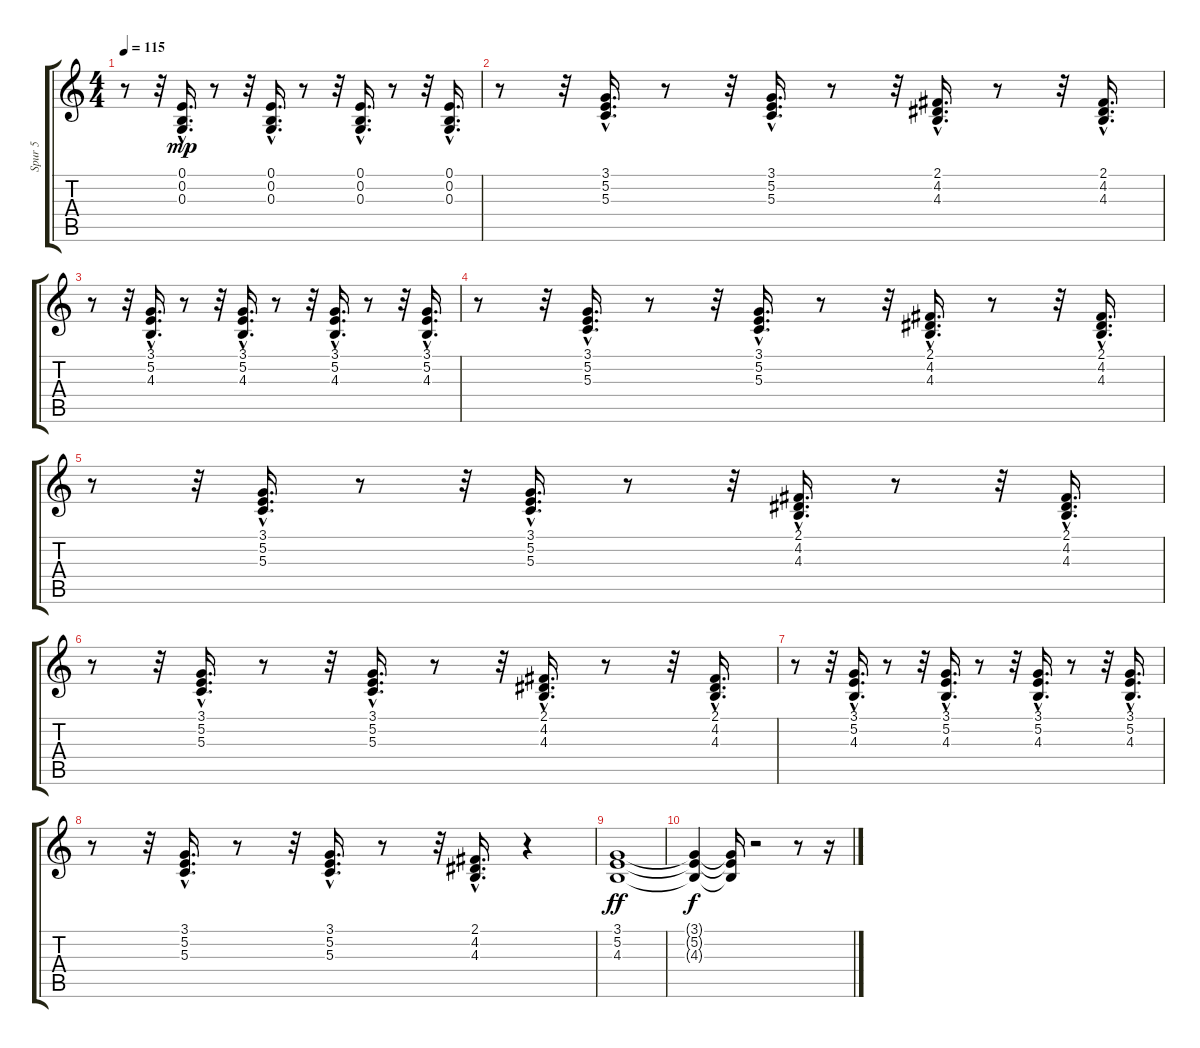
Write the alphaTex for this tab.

\track ("Spur 5" "Spur 5") {instrument harmonica}
\staff {score tabs}
\tuning (E4 B3 G3 D3 A2 E2) {hide}
\ts (4 4)
\tempo 115
\clef g2
\ks c
r.8{dy mp} r.32 (0.1{hac} 0.2{hac} 0.3{hac}).16{d} r.8 r.32 (0.1{hac} 0.2{hac} 0.3{hac}).16{d} r.8 r.32 (0.1{hac} 0.2{hac} 0.3{hac}).16{d} r.8 r.32 (0.1{hac} 0.2{hac} 0.3{hac}).16{d} |
r.8 r.32 (3.1{hac} 5.2{hac} 5.3{hac}).16{d} r.8 r.32 (3.1{hac} 5.2{hac} 5.3{hac}).16{d} r.8 r.32 (2.1{hac} 4.2{hac} 4.3{hac}).16{d} r.8 r.32 (2.1{hac} 4.2{hac} 4.3{hac}).16{d} |
r.8 r.32 (3.1{hac} 5.2{hac} 4.3{hac}).16{d} r.8 r.32 (3.1{hac} 5.2{hac} 4.3{hac}).16{d} r.8 r.32 (3.1{hac} 5.2{hac} 4.3{hac}).16{d} r.8 r.32 (3.1{hac} 5.2{hac} 4.3{hac}).16{d} |
r.8 r.32 (3.1{hac} 5.2{hac} 5.3{hac}).16{d} r.8 r.32 (3.1{hac} 5.2{hac} 5.3{hac}).16{d} r.8 r.32 (2.1{hac} 4.2{hac} 4.3{hac}).16{d} r.8 r.32 (2.1{hac} 4.2{hac} 4.3{hac}).16{d} |
r.8 r.32 (3.1{hac} 5.2{hac} 5.3{hac}).16{d} r.8 r.32 (3.1{hac} 5.2{hac} 5.3{hac}).16{d} r.8 r.32 (2.1{hac} 4.2{hac} 4.3{hac}).16{d} r.8 r.32 (2.1{hac} 4.2{hac} 4.3{hac}).16{d} |
r.8 r.32 (3.1{hac} 5.2{hac} 5.3{hac}).16{d} r.8 r.32 (3.1{hac} 5.2{hac} 5.3{hac}).16{d} r.8 r.32 (2.1{hac} 4.2{hac} 4.3{hac}).16{d} r.8 r.32 (2.1{hac} 4.2{hac} 4.3{hac}).16{d} |
r.8 r.32 (3.1{hac} 5.2{hac} 4.3{hac}).16{d} r.8 r.32 (3.1{hac} 5.2{hac} 4.3{hac}).16{d} r.8 r.32 (3.1{hac} 5.2{hac} 4.3{hac}).16{d} r.8 r.32 (3.1{hac} 5.2{hac} 4.3{hac}).16{d} |
r.8 r.32 (3.1{hac} 5.2{hac} 5.3{hac}).16{d} r.8 r.32 (3.1{hac} 5.2{hac} 5.3{hac}).16{d} r.8 r.32 (2.1{hac} 4.2{hac} 4.3{hac}).16{d} r.4 |
(3.1 5.2 4.3).1{dy ff} |
(3.1{t} 5.2{t} 4.3{t}).4{dy f} (3.1{t} 5.2{t} 4.3{t}).16 r.2 r.8 r.16
